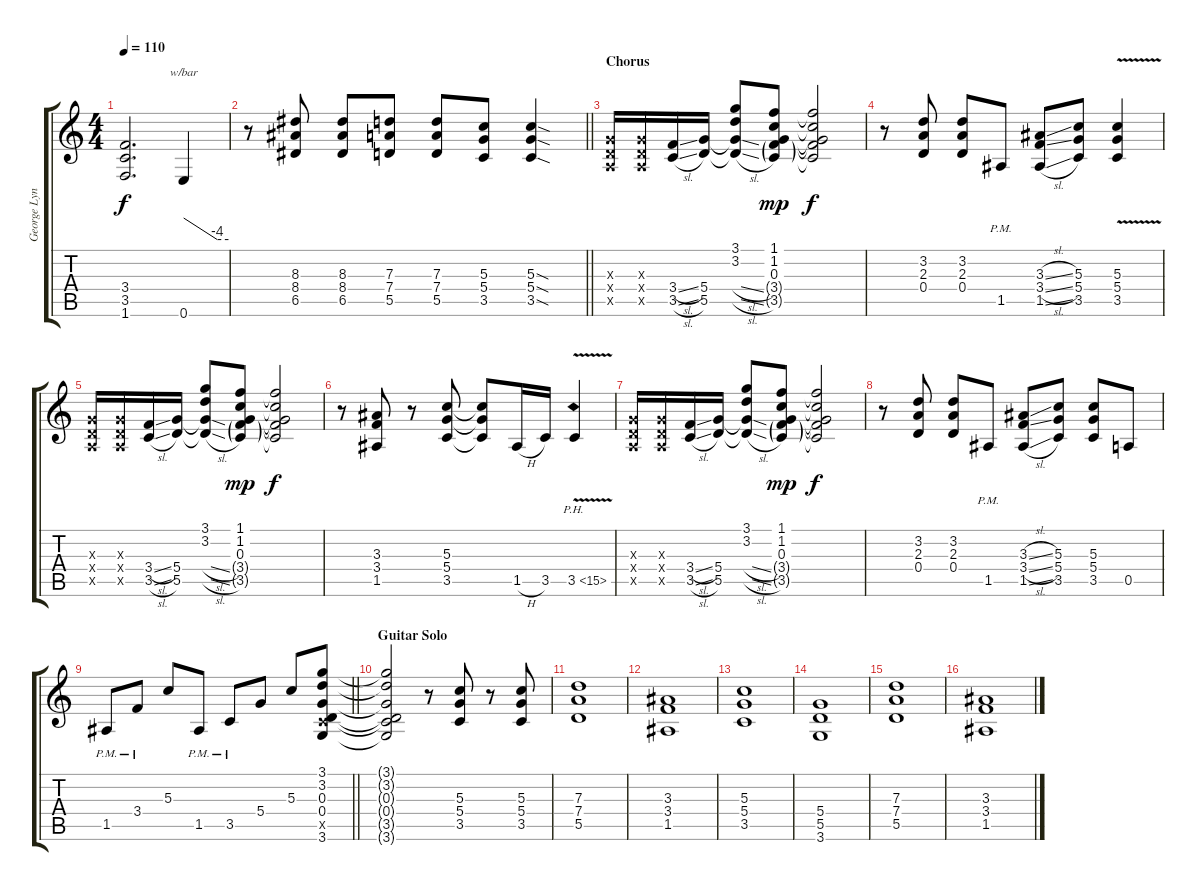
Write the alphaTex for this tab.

\track ("George Lynch Rhytym" "George Lyn") {instrument distortionguitar}
\staff {score tabs}
\tuning (E4 B3 G3 D3 A2 E2) {hide}
\ts (4 4)
\tempo 110
\clef g2
\ks c
(3.4{t} 3.5{t} 1.6{t}).2{d dy f} 0.6.4{tbe (custom default 0 0 45 -16 60 -16)} |
\barLineRight lightlight
r.8 (8.3 8.4 6.5).8 (8.3 8.4 6.5).8 (7.3 7.4 5.5).8 (7.3 7.4 5.5).8 (5.3 5.4 3.5).8 (5.3{sod} 5.4{sod} 3.5{sod}).4 |
\section ("" "Chorus")
(0.3{x} 0.4{x} 0.5{x}).16 (0.3{x} 0.4{x} 0.5{x}).16 (3.4{sl} 3.5{sl}).16 (5.4 5.5).16 (3.1 3.2 5.4{sl t} 5.5{sl t}).8 (1.1 1.2 0.3 3.4{g} 3.5{g}).8{dy mp} (1.1{t} 1.2{t} 0.3{t} 3.4{t} 3.5{t}).2{dy f} |
r.8 (3.2 2.3 0.4).8 (3.2 2.3 0.4).8 1.5{pm}.8 (3.3{sl} 3.4{sl} 1.5{sl}).8 (5.3 5.4 3.5).8 (5.3 5.4 3.5{v}).4 |
(0.3{x} 0.4{x} 0.5{x}).16 (0.3{x} 0.4{x} 0.5{x}).16 (3.4{sl} 3.5{sl}).16 (5.4 5.5).16 (3.1 3.2 5.4{sl t} 5.5{sl t}).8 (1.1 1.2 0.3 3.4{g} 3.5{g}).8{dy mp} (1.1{t} 1.2{t} 0.3{t} 3.4{t} 3.5{t}).2{dy f} |
r.8 (3.3 3.4 1.5).8 r.8 (5.3 5.4 3.5).8 (5.3{t} 5.4{t} 3.5{t}).8 1.5{h}.16 3.5.16 3.5{ph 12 v}.4 |
(0.3{x} 0.4{x} 0.5{x}).16 (0.3{x} 0.4{x} 0.5{x}).16 (3.4{sl} 3.5{sl}).16 (5.4 5.5).16 (3.1 3.2 5.4{sl t} 5.5{sl t}).8 (1.1 1.2 0.3 3.4{g} 3.5{g}).8{dy mp} (1.1{t} 1.2{t} 0.3{t} 3.4{t} 3.5{t}).2{dy f} |
r.8 (3.2 2.3 0.4).8 (3.2 2.3 0.4).8 1.5{pm}.8 (3.3{sl} 3.4{sl} 1.5{sl}).8 (5.3 5.4 3.5).8 (5.3 5.4 3.5).8 0.5.8 |
\barLineRight lightlight
1.5{pm}.8 3.4{pm}.8 5.3.8 1.5{pm}.8 3.5{pm}.8 5.4.8 5.3.8 (3.1 3.2 0.3 0.4 3.5{x} 3.6).8 |
\section ("" "Guitar Solo")
(3.1{t} 3.2{t} 0.3{t} 0.4{t} 3.5{t} 3.6{t}).2 r.8 (5.3 5.4 3.5).8 r.8 (5.3 5.4 3.5).8 |
(7.3 7.4 5.5).1 |
(3.3 3.4 1.5).1 |
(5.3 5.4 3.5).1 |
(5.4 5.5 3.6).1 |
(7.3 7.4 5.5).1 |
(3.3 3.4 1.5).1
